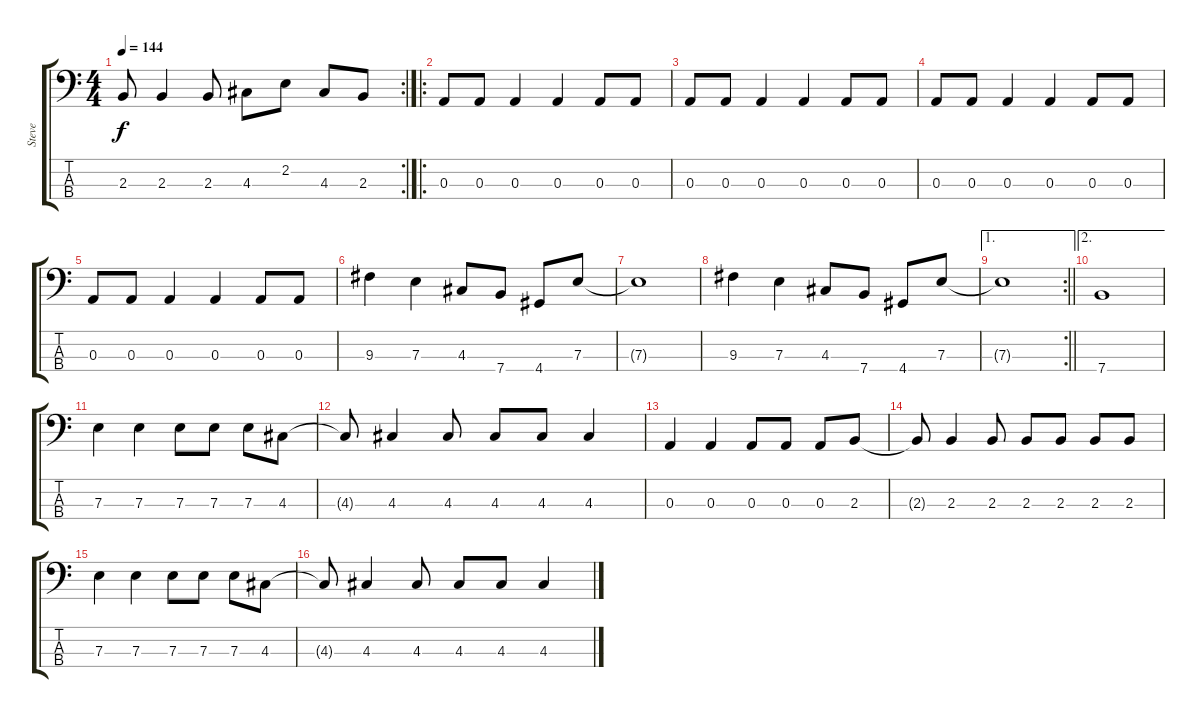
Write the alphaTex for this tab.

\track ("Steve" "Steve") {instrument slapbass1}
\staff {score tabs}
\tuning (G2 D2 A1 E1) {hide}
\rc 2
\ts (4 4)
\tempo 144
\clef f4
\ks c
2.3{t}.8{dy f} 2.3.4 2.3.8 4.3.8 2.2.8 4.3.8 2.3.8 |
\ro
0.3.8 0.3.8 0.3.4 0.3.4 0.3.8 0.3.8 |
0.3.8 0.3.8 0.3.4 0.3.4 0.3.8 0.3.8 |
0.3.8 0.3.8 0.3.4 0.3.4 0.3.8 0.3.8 |
0.3.8 0.3.8 0.3.4 0.3.4 0.3.8 0.3.8 |
9.3.4 7.3.4 4.3.8 7.4.8 4.4.8 7.3.8 |
7.3{t}.1 |
9.3.4 7.3.4 4.3.8 7.4.8 4.4.8 7.3.8 |
\ae 1
\rc 2
\barLineRight lightlight
7.3{t}.1 |
\ae 2
7.4.1 |
7.3.4 7.3.4 7.3.8 7.3.8 7.3.8 4.3.8 |
4.3{t}.8 4.3.4 4.3.8 4.3.8 4.3.8 4.3.4 |
0.3.4 0.3.4 0.3.8 0.3.8 0.3.8 2.3.8 |
2.3{t}.8 2.3.4 2.3.8 2.3.8 2.3.8 2.3.8 2.3.8 |
7.3.4 7.3.4 7.3.8 7.3.8 7.3.8 4.3.8 |
4.3{t}.8 4.3.4 4.3.8 4.3.8 4.3.8 4.3.4
